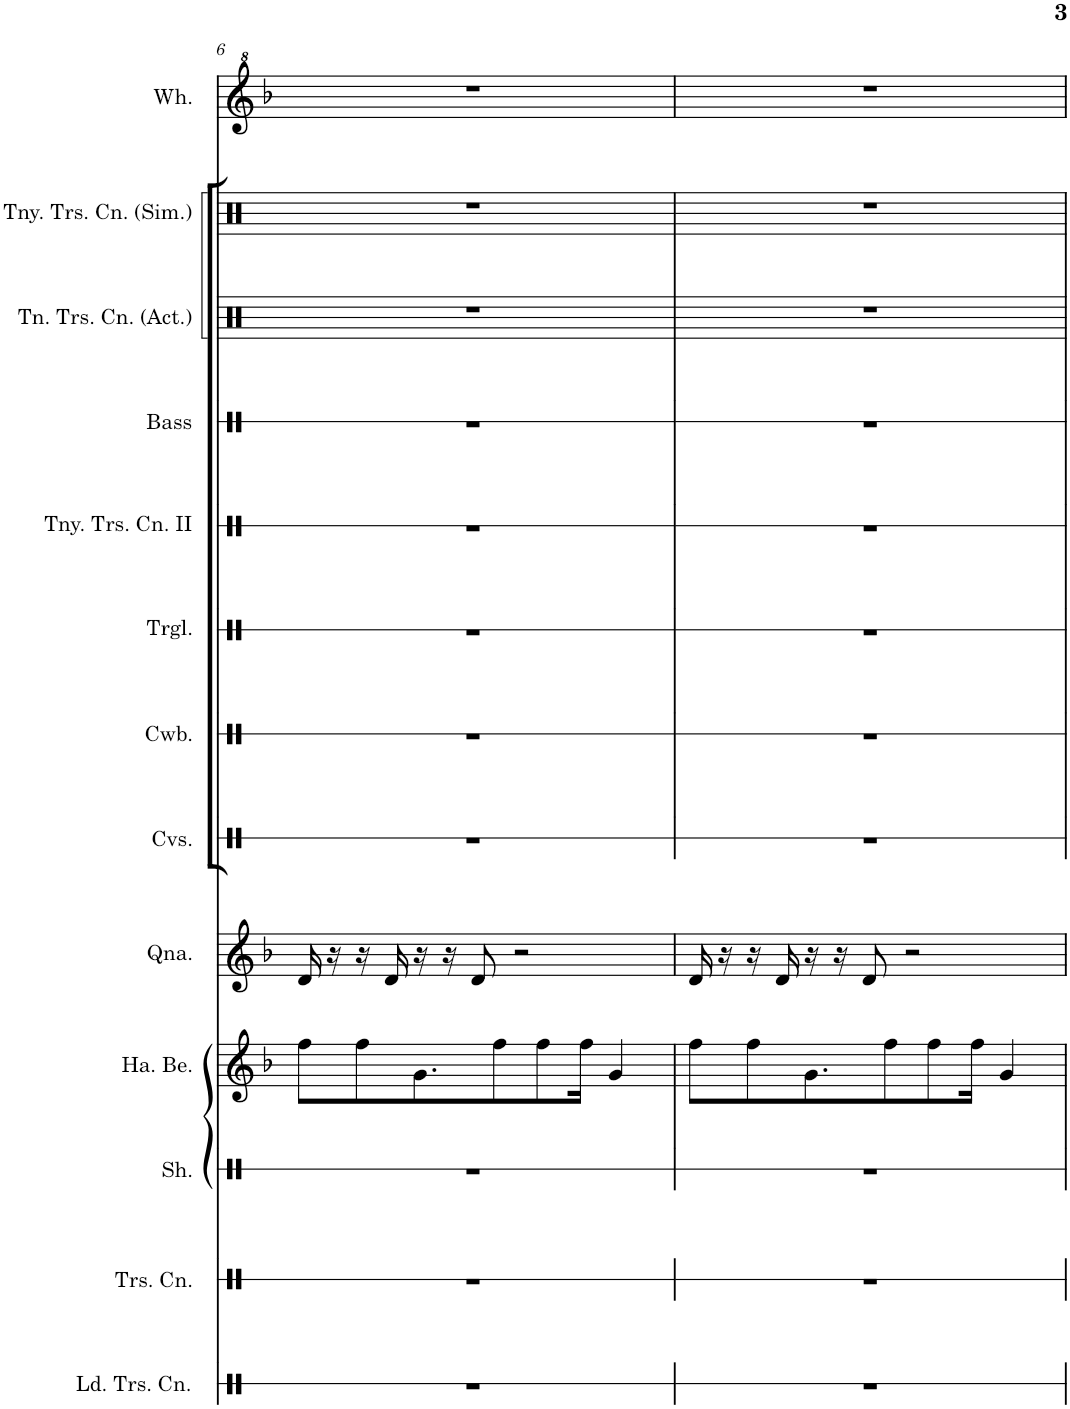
**kern	**kern	**kern	**kern	**kern	**kern	**kern	**kern	**kern	**kern	**kern	**kern	**kern
*part13	*part12	*part11	*part10	*part9	*part8	*part7	*part6	*part5	*part4	*part3	*part2	*part1
*staff13	*staff12	*staff11	*staff10	*staff9	*staff8	*staff7	*staff6	*staff5	*staff4	*staff3	*staff2	*staff1
*I"Lidded Trash Can	*I"Trash Can	*I"Shaker	*I"Hand Bells	*I"Quinoa	*I"Claves	*I"Cowbell	*I"Triangle	*I"Tiny Trash Can II	*I"Bass Drum	*I"Tiny Trash Can (Actual)	*I"Tiny Trash Can (Simplified)	*I"Whistle
*I'Ld. Trs. Cn.	*I'Trs. Cn.	*I'Sh.	*I'Ha. Be.	*I'Qna.	*I'Cvs.	*I'Cwb.	*I'Trgl.	*I'Tny. Trs. Cn. II	*I'Bass	*I'Tn. Trs. Cn. (Act.)	*I'Tny. Trs. Cn. (Sim.)	*I'Wh.
!!LO:PB:g=z
*clefX	*clefX	*clefX	*clefG2	*clefG2	*clefX	*clefX	*clefX	*clefX	*clefX	*clefX	*clefX	*clefG^2
*k[]	*k[]	*k[]	*k[b-]	*k[b-]	*k[]	*k[]	*k[]	*k[]	*k[]	*k[]	*k[]	*k[b-]
*M4/4	*M4/4	*M4/4	*M4/4	*M4/4	*M4/4	*M4/4	*M4/4	*M4/4	*M4/4	*M4/4	*M4/4	*M4/4
=6	=6	=6	=6	=6	=6	=6	=6	=6	=6	=6	=6	=6
1r	1r	1r	8ff\L	16d/	1r	1r	1r	1r	1r	1r	1r	1r
.	.	.	.	16r	.	.	.	.	.	.	.	.
.	.	.	8ff\	16r	.	.	.	.	.	.	.	.
.	.	.	.	16d/	.	.	.	.	.	.	.	.
.	.	.	8.g\	16r	.	.	.	.	.	.	.	.
.	.	.	.	16r	.	.	.	.	.	.	.	.
.	.	.	.	8d/	.	.	.	.	.	.	.	.
.	.	.	8ff\	.	.	.	.	.	.	.	.	.
.	.	.	.	2r	.	.	.	.	.	.	.	.
.	.	.	8ff\	.	.	.	.	.	.	.	.	.
.	.	.	16ff\Jk	.	.	.	.	.	.	.	.	.
.	.	.	4g/	.	.	.	.	.	.	.	.	.
=7	=7	=7	=7	=7	=7	=7	=7	=7	=7	=7	=7	=7
1r	1r	1r	8ff\L	16d/	1r	1r	1r	1r	1r	1r	1r	1r
.	.	.	.	16r	.	.	.	.	.	.	.	.
.	.	.	8ff\	16r	.	.	.	.	.	.	.	.
.	.	.	.	16d/	.	.	.	.	.	.	.	.
.	.	.	8.g\	16r	.	.	.	.	.	.	.	.
.	.	.	.	16r	.	.	.	.	.	.	.	.
.	.	.	.	8d/	.	.	.	.	.	.	.	.
.	.	.	8ff\	.	.	.	.	.	.	.	.	.
.	.	.	.	2r	.	.	.	.	.	.	.	.
.	.	.	8ff\	.	.	.	.	.	.	.	.	.
.	.	.	16ff\Jk	.	.	.	.	.	.	.	.	.
.	.	.	4g/	.	.	.	.	.	.	.	.	.
=	=	=	=	=	=	=	=	=	=	=	=	=
*-	*-	*-	*-	*-	*-	*-	*-	*-	*-	*-	*-	*-
